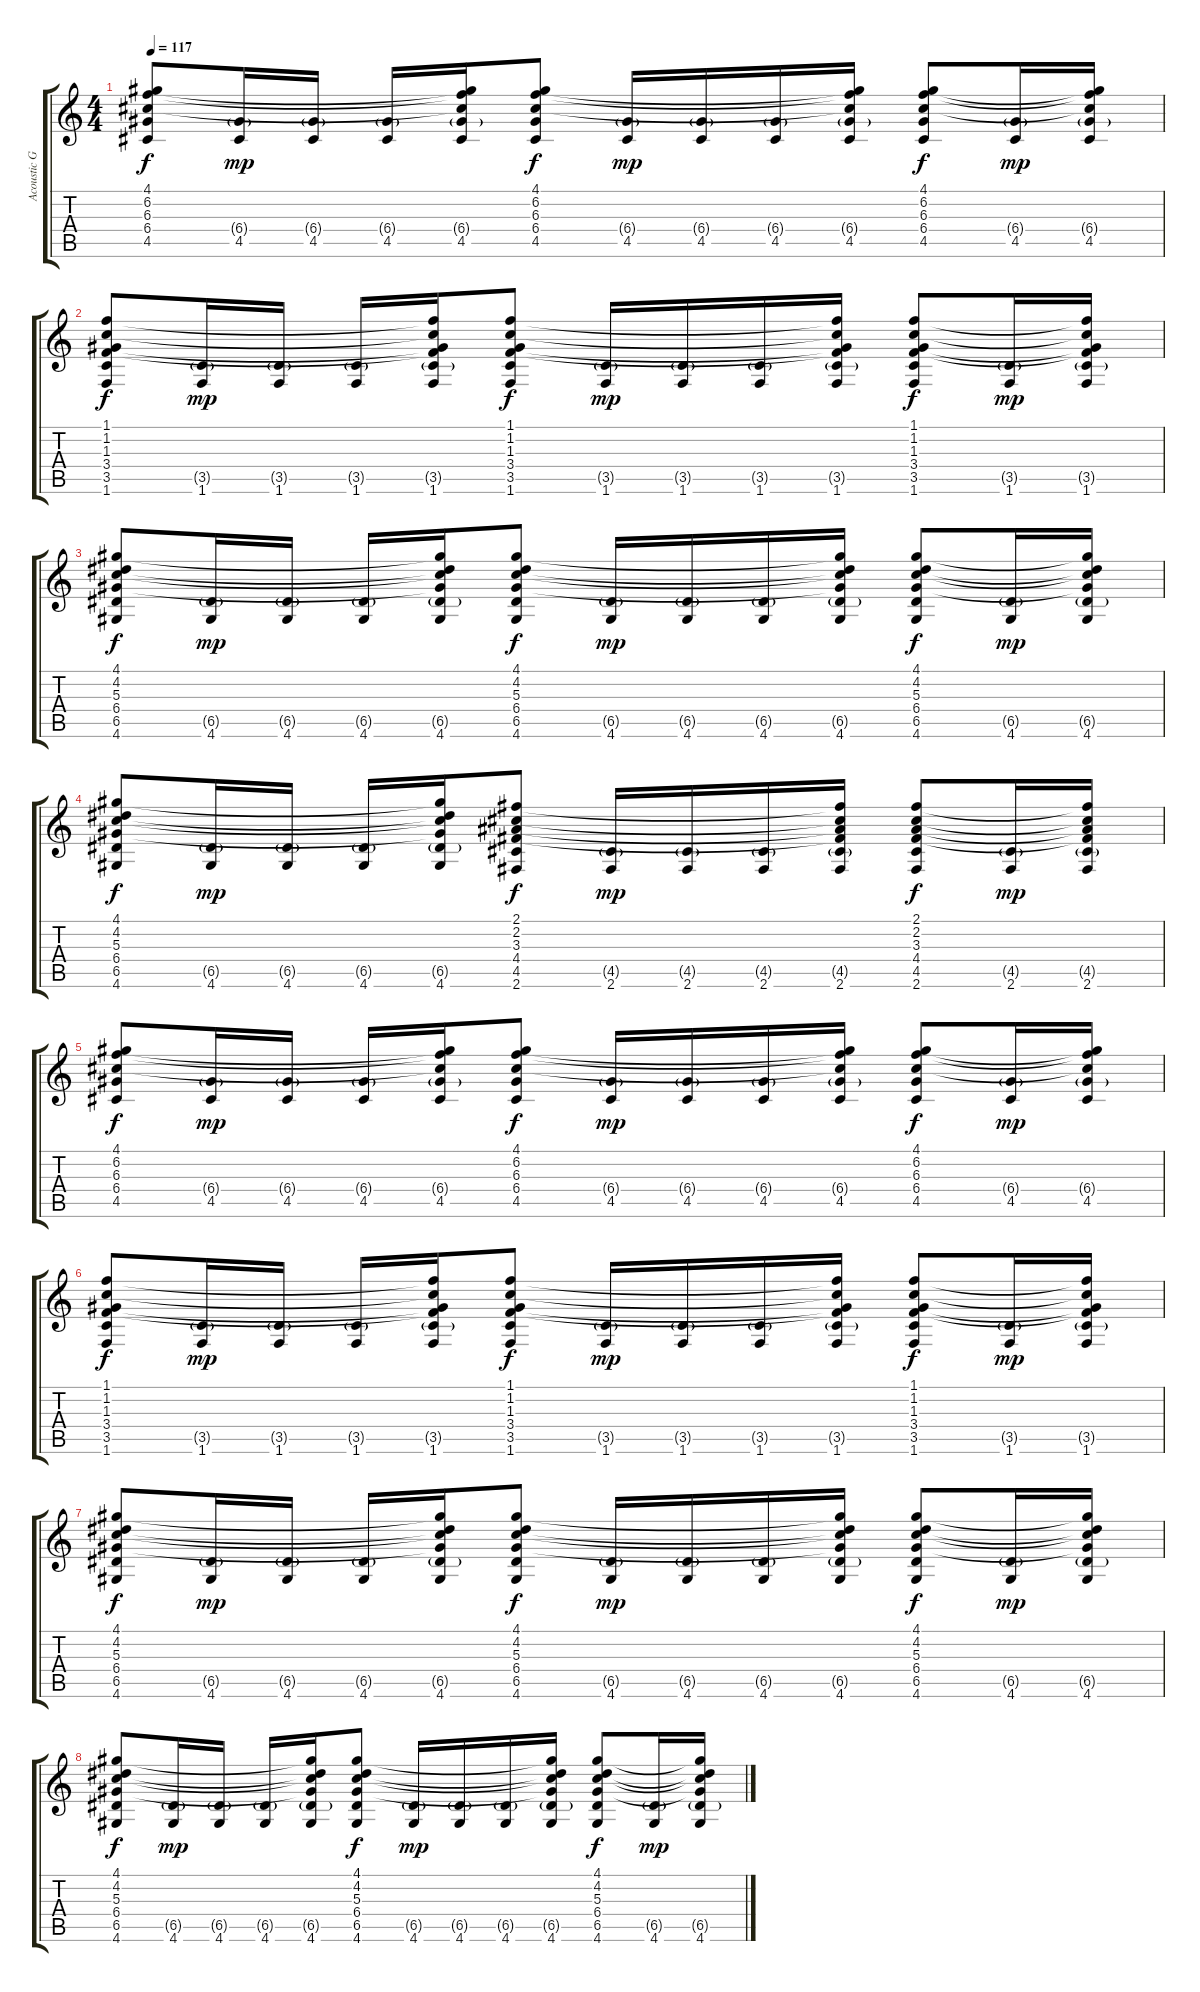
\track ("Acoustic Guitar" "Acoustic G") {instrument acousticguitarsteel}
\staff {score tabs}
\tuning (E4 B3 G3 D3 A2 E2) {hide}
\ts (4 4)
\tempo 117
\clef g2
\ks c
(4.1 6.2 6.3 6.4 4.5).8{dy f} (6.4{g} 4.5).16{dy mp} (6.4{g} 4.5).16 (6.4{g} 4.5).16 (4.1{t} 6.2{t} 6.3{t} 6.4{g} 4.5).16 (4.1 6.2 6.3 6.4 4.5).8{dy f} (6.4{g} 4.5).16{dy mp} (6.4{g} 4.5).16 (6.4{g} 4.5).16 (4.1{t} 6.2{t} 6.3{t} 6.4{g} 4.5).16 (4.1 6.2 6.3 6.4 4.5).8{dy f} (6.4{g} 4.5).16{dy mp} (4.1{t} 6.2{t} 6.3{t} 6.4{g} 4.5).16 |
(1.1 1.2 1.3 3.4 3.5 1.6).8{dy f} (3.5{g} 1.6).16{dy mp} (3.5{g} 1.6).16 (3.5{g} 1.6).16 (1.1{t} 1.2{t} 1.3{t} 3.4{t} 3.5{g} 1.6).16 (1.1 1.2 1.3 3.4 3.5 1.6).8{dy f} (3.5{g} 1.6).16{dy mp} (3.5{g} 1.6).16 (3.5{g} 1.6).16 (1.1{t} 1.2{t} 1.3{t} 3.4{t} 3.5{g} 1.6).16 (1.1 1.2 1.3 3.4 3.5 1.6).8{dy f} (3.5{g} 1.6).16{dy mp} (1.1{t} 1.2{t} 1.3{t} 3.4{t} 3.5{g} 1.6).16 |
(4.1 4.2 5.3 6.4 6.5 4.6).8{dy f} (6.5{g} 4.6).16{dy mp} (6.5{g} 4.6).16 (6.5{g} 4.6).16 (4.1{t} 4.2{t} 5.3{t} 6.4{t} 6.5{g} 4.6).16 (4.1 4.2 5.3 6.4 6.5 4.6).8{dy f} (6.5{g} 4.6).16{dy mp} (6.5{g} 4.6).16 (6.5{g} 4.6).16 (4.1{t} 4.2{t} 5.3{t} 6.4{t} 6.5{g} 4.6).16 (4.1 4.2 5.3 6.4 6.5 4.6).8{dy f} (6.5{g} 4.6).16{dy mp} (4.1{t} 4.2{t} 5.3{t} 6.4{t} 6.5{g} 4.6).16 |
(4.1 4.2 5.3 6.4 6.5 4.6).8{dy f} (6.5{g} 4.6).16{dy mp} (6.5{g} 4.6).16 (6.5{g} 4.6).16 (4.1{t} 4.2{t} 5.3{t} 6.4{t} 6.5{g} 4.6).16 (2.1 2.2 3.3 4.4 4.5 2.6).8{dy f} (4.5{g} 2.6).16{dy mp} (4.5{g} 2.6).16 (4.5{g} 2.6).16 (2.1{t} 2.2{t} 3.3{t} 4.4{t} 4.5{g} 2.6).16 (2.1 2.2 3.3 4.4 4.5 2.6).8{dy f} (4.5{g} 2.6).16{dy mp} (2.1{t} 2.2{t} 3.3{t} 4.4{t} 4.5{g} 2.6).16 |
(4.1 6.2 6.3 6.4 4.5).8{dy f} (6.4{g} 4.5).16{dy mp} (6.4{g} 4.5).16 (6.4{g} 4.5).16 (4.1{t} 6.2{t} 6.3{t} 6.4{g} 4.5).16 (4.1 6.2 6.3 6.4 4.5).8{dy f} (6.4{g} 4.5).16{dy mp} (6.4{g} 4.5).16 (6.4{g} 4.5).16 (4.1{t} 6.2{t} 6.3{t} 6.4{g} 4.5).16 (4.1 6.2 6.3 6.4 4.5).8{dy f} (6.4{g} 4.5).16{dy mp} (4.1{t} 6.2{t} 6.3{t} 6.4{g} 4.5).16 |
(1.1 1.2 1.3 3.4 3.5 1.6).8{dy f} (3.5{g} 1.6).16{dy mp} (3.5{g} 1.6).16 (3.5{g} 1.6).16 (1.1{t} 1.2{t} 1.3{t} 3.4{t} 3.5{g} 1.6).16 (1.1 1.2 1.3 3.4 3.5 1.6).8{dy f} (3.5{g} 1.6).16{dy mp} (3.5{g} 1.6).16 (3.5{g} 1.6).16 (1.1{t} 1.2{t} 1.3{t} 3.4{t} 3.5{g} 1.6).16 (1.1 1.2 1.3 3.4 3.5 1.6).8{dy f} (3.5{g} 1.6).16{dy mp} (1.1{t} 1.2{t} 1.3{t} 3.4{t} 3.5{g} 1.6).16 |
(4.1 4.2 5.3 6.4 6.5 4.6).8{dy f} (6.5{g} 4.6).16{dy mp} (6.5{g} 4.6).16 (6.5{g} 4.6).16 (4.1{t} 4.2{t} 5.3{t} 6.4{t} 6.5{g} 4.6).16 (4.1 4.2 5.3 6.4 6.5 4.6).8{dy f} (6.5{g} 4.6).16{dy mp} (6.5{g} 4.6).16 (6.5{g} 4.6).16 (4.1{t} 4.2{t} 5.3{t} 6.4{t} 6.5{g} 4.6).16 (4.1 4.2 5.3 6.4 6.5 4.6).8{dy f} (6.5{g} 4.6).16{dy mp} (4.1{t} 4.2{t} 5.3{t} 6.4{t} 6.5{g} 4.6).16 |
(4.1 4.2 5.3 6.4 6.5 4.6).8{dy f} (6.5{g} 4.6).16{dy mp} (6.5{g} 4.6).16 (6.5{g} 4.6).16 (4.1{t} 4.2{t} 5.3{t} 6.4{t} 6.5{g} 4.6).16 (4.1 4.2 5.3 6.4 6.5 4.6).8{dy f} (6.5{g} 4.6).16{dy mp} (6.5{g} 4.6).16 (6.5{g} 4.6).16 (4.1{t} 4.2{t} 5.3{t} 6.4{t} 6.5{g} 4.6).16 (4.1 4.2 5.3 6.4 6.5 4.6).8{dy f} (6.5{g} 4.6).16{dy mp} (4.1{t} 4.2{t} 5.3{t} 6.4{t} 6.5{g} 4.6).16
